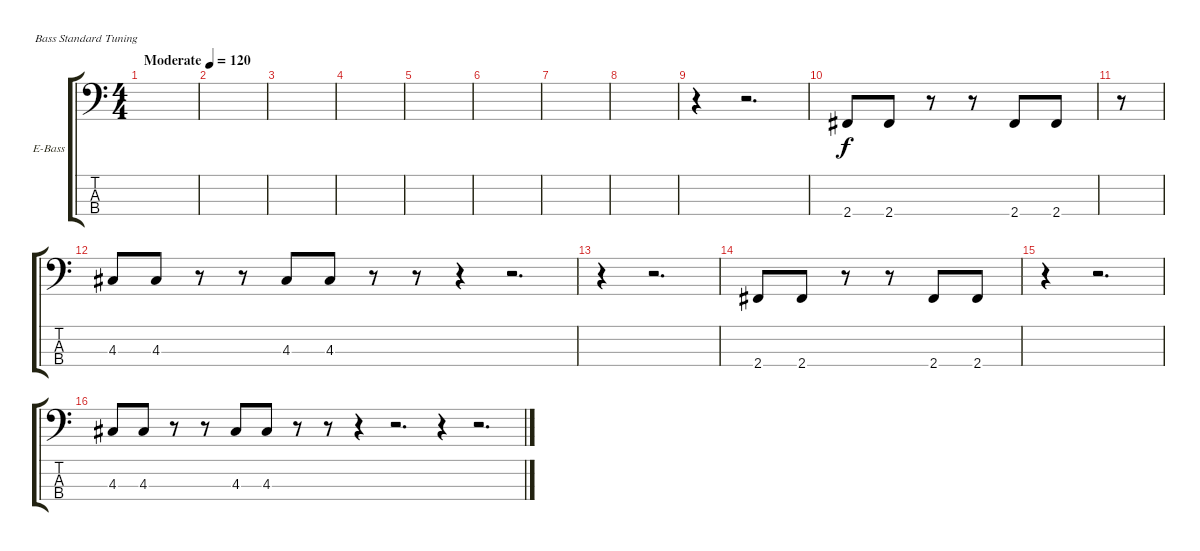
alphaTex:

\bracketExtendMode groupsimilarinstruments
\firstSystemTrackNameOrientation horizontal
\otherSystemsTrackNameOrientation horizontal
\track ("È. Òèõîìèðîâ" "E-Bass") {instrument electricbassfinger}
\staff {score tabs}
\tuning (G2 D2 A1 E1)
\ts (4 4)
\tempo (120 "Moderate")
\clef f4
\ks c
|
|
|
|
|
|
|
|
\beaming (8 2 2 2 2)
r.4 r.2{d} |
2.4.8 2.4.8 r.8 r.8 2.4.8 2.4.8 |
r.8 |
4.3.8 4.3.8 r.8 r.8 4.3.8 4.3.8 r.8 r.8 r.4 r.2{d} |
r.4 r.2{d} |
2.4.8 2.4.8 r.8 r.8 2.4.8 2.4.8 |
r.4 r.2{d} |
4.3.8 4.3.8 r.8 r.8 4.3.8 4.3.8 r.8 r.8 r.4 r.2{d} r.4 r.2{d}
